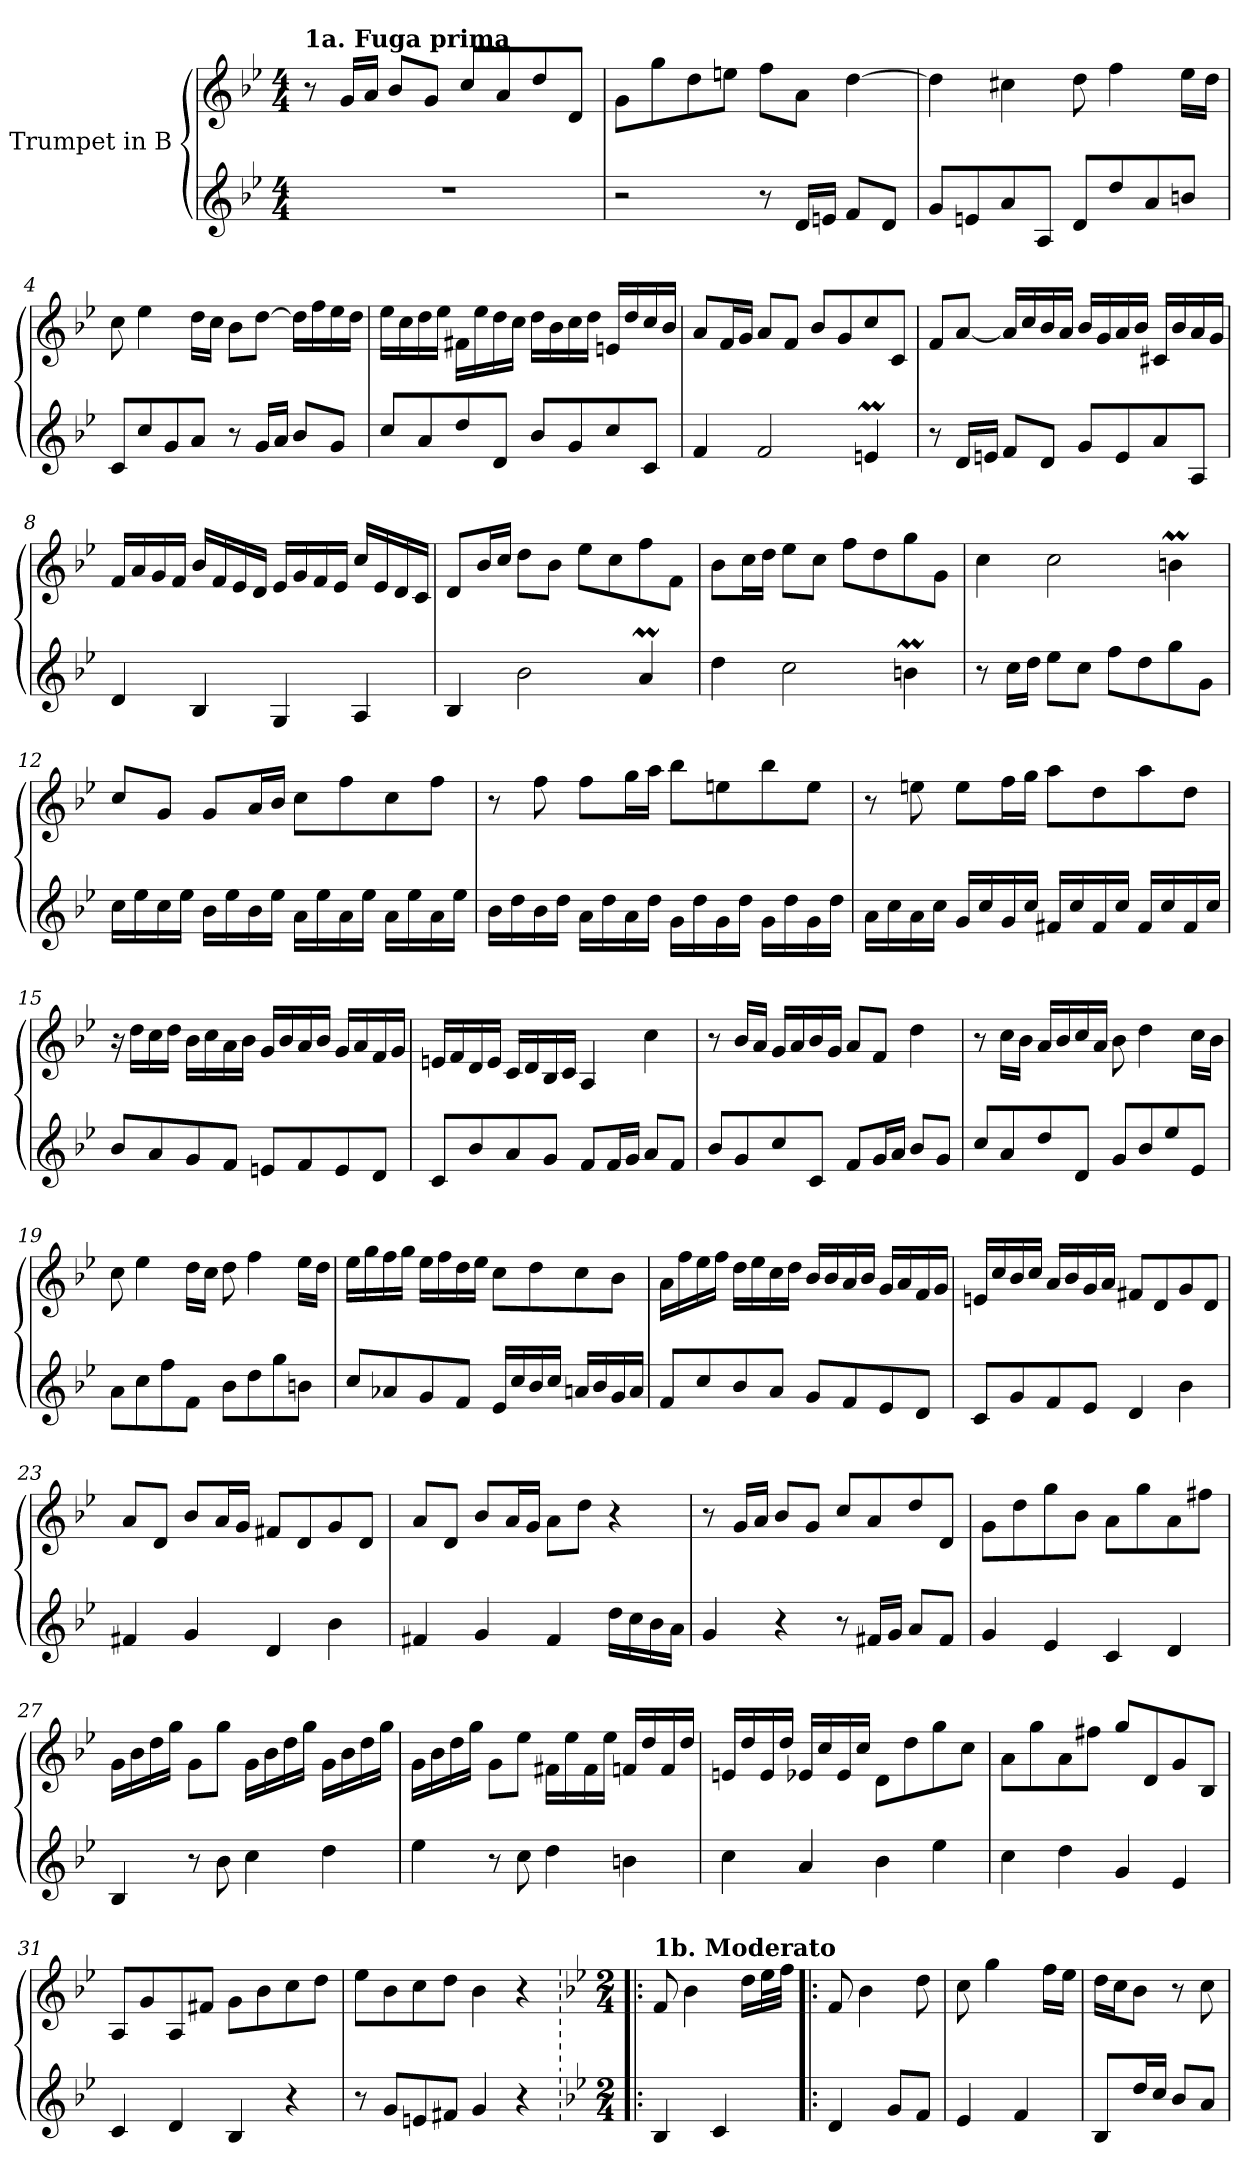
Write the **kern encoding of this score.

**kern	**kern
*part2	*part1
*staff2	*staff1
*I"Trumpet in Bb 2	*I"Trumpet in Bb 1
*clefG2	*clefG2
*ITrd1c2	*ITrd1c2
*k[b-e-a-d-]	*k[b-e-a-d-]
*A-:	*A-:
*M4/4	*M4/4
*MM90	*MM90
=1	=1
!	!LO:TX:a:B:t=1a. Fuga prima
1r	8r
.	16f/LL
.	16g/JJ
.	8a-/L
.	8f/J
.	8b-/L
.	8g/
.	8cc/
.	8c/J
=2	=2
2r	8f\L
.	8ff\
.	8cc\
.	8ddn\J
8r	8ee-\L
16c/LL	8g\J
16dn/JJ	.
8e-/L	[4cc\
8c/J	.
=3	=3
8f/L	4cc\]
8dn/	.
8g/	4bn\
8G/J	.
8c/L	8cc\
8cc/	4ee-\
8g/	.
8an/J	16dd-\LL
.	16cc\JJ
!!LO:LB:g=z
=4	=4
8B-/L	8b-\
8b-/	4dd-\
8f/	.
8g/J	16cc\LL
.	16b-\JJ
8r	8a-\L
16f/LL	[8cc\J
16g/JJ	.
8a-/L	16cc\LL]
.	16ee-\
8f/J	16dd-\
.	16cc\JJ
=5	=5
8b-/L	16dd-\LL
.	16b-\
8g/	16cc\
.	16dd-\JJ
8cc/	16en\LL
.	16dd-\
8c/J	16cc\
.	16b-\JJ
8a-/L	16cc\LL
.	16a-\
8f/	16b-\
.	16cc\JJ
8b-/	16dn/LL
.	16cc/
8B-/J	16b-/
.	16a-/JJ
=6	=6
4e-/	8g/L
.	16e-/L
.	16f/JJ
2e-/	8g/L
.	8e-/J
.	8a-/L
.	8f/
4dnm/	8b-/
.	8B-/J
!!LO:LB:g=z
=7	=7
8r	8e-/L
16c/LL	[8g/J
16dn/JJ	.
8e-/L	16g/LL]
.	16b-/
8c/J	16a-/
.	16g/JJ
8f/L	16a-/LL
.	16f/
8d/	16g/
.	16a-/JJ
8g/	16Bn/LL
.	16a-/
8G/J	16g/
.	16f/JJ
=8	=8
4c/	16e-/LL
.	16g/
.	16f/
.	16e-/JJ
4A-/	16a-/LL
.	16e-/
.	16d-/
.	16c/JJ
4F/	16d-/LL
.	16f/
.	16e-/
.	16d-/JJ
4G/	16b-/LL
.	16d-/
.	16c/
.	16B-/JJ
=9	=9
4A-/	8c/L
.	16a-/L
.	16b-/JJ
2a-\	8cc\L
.	8a-\J
.	8dd-\L
.	8b-\
4gm/	8ee-\
.	8e-\J
!!LO:LB:g=z
=10	=10
4cc\	8a-\L
.	16b-\L
.	16cc\JJ
2b-\	8dd-\L
.	8b-\J
.	8ee-\L
.	8cc\
4anm\	8ff\
.	8f\J
=11	=11
8r	4b-\
16b-\LL	.
16cc\JJ	.
8dd-\L	2b-\
8b-\J	.
8ee-\L	.
8cc\	.
8ff\	4anm\
8f\J	.
=12	=12
16b-\LL	8b-/L
16dd-\	.
16b-\	8f/J
16dd-\JJ	.
16a-\LL	8f/L
16dd-\	.
16a-\	16g/L
16dd-\JJ	16a-/JJ
16g\LL	8b-\L
16dd-\	.
16g\	8ee-\
16dd-\JJ	.
16g\LL	8b-\
16dd-\	.
16g\	8ee-\J
16dd-\JJ	.
!!LO:PB:g=z
=13	=13
16a-\LL	8r
16cc\	.
16a-\	8ee-\
16cc\JJ	.
16g\LL	8ee-\L
16cc\	.
16g\	16ff\L
16cc\JJ	16gg\JJ
16f\LL	8aa-\L
16cc\	.
16f\	8ddn\
16cc\JJ	.
16f\LL	8aa-\
16cc\	.
16f\	8dd\J
16cc\JJ	.
=14	=14
16g\LL	8r
16b-\	.
16g\	8ddn\
16b-\JJ	.
16f/LL	8dd\L
16b-/	.
16f/	16ee-\L
16b-/JJ	16ff\JJ
16en/LL	8gg\L
16b-/	.
16e/	8cc\
16b-/JJ	.
16e/LL	8gg\
16b-/	.
16e/	8cc\J
16b-/JJ	.
!!LO:LB:g=z
=15	=15
8a-/L	16r
.	16cc\LL
8g/	16b-\
.	16cc\JJ
8f/	16a-\LL
.	16b-\
8e-/J	16g\
.	16a-\JJ
8dn/L	16f/LL
.	16a-/
8e-/	16g/
.	16a-/JJ
8d/	16f/LL
.	16g/
8c/J	16e-/
.	16f/JJ
=16	=16
8B-/L	16dn/LL
.	16e-/
8a-/	16c/
.	16d/JJ
8g/	16B-/LL
.	16c/
8f/J	16A-/
.	16B-/JJ
8e-/L	4G/
16e-/L	.
16f/JJ	.
8g/L	4b-\
8e-/J	.
=17	=17
8a-/L	8r
8f/	16a-/LL
.	16g/JJ
8b-/	16f/LL
.	16g/
8B-/J	16a-/
.	16f/JJ
8e-/L	8g/L
16f/L	8e-/J
16g/JJ	.
8a-/L	4cc\
8f/J	.
!!LO:LB:g=z
=18	=18
8b-/L	8r
8g/	16b-\LL
.	16a-\JJ
8cc/	16g/LL
.	16a-/
8c/J	16b-/
.	16g/JJ
8f/L	8a-\
8a-/	4cc\
8dd-/	.
8d-/J	16b-\LL
.	16a-\JJ
=19	=19
8g\L	8b-\
8b-\	4dd-\
8ee-\	.
8e-\J	16cc\LL
.	16b-\JJ
8a-\L	8cc\
8cc\	4ee-\
8ff\	.
8an\J	16dd-\LL
.	16cc\JJ
=20	=20
8b-/L	16dd-\LL
.	16ff\
8g-X/	16ee-\
.	16ff\JJ
8f/	16dd-\LL
.	16ee-\
8e-/J	16cc\
.	16dd-\JJ
16d-/LL	8b-\L
16b-/	.
16a-/	8cc\
16b-/JJ	.
16gn/LL	8b-\
16a-/	.
16f/	8a-\J
16g/JJ	.
!!LO:LB:g=z
=21	=21
8e-/L	16g\LL
.	16ee-\
8b-/	16dd-\
.	16ee-\JJ
8a-/	16cc\LL
.	16dd-\
8g/J	16b-\
.	16cc\JJ
8f/L	16a-/LL
.	16a-/
8e-/	16g/
.	16a-/JJ
8d-/	16f/LL
.	16g/
8c/J	16e-/
.	16f/JJ
=22	=22
8B-/L	16dn/LL
.	16b-/
8f/	16a-/
.	16b-/JJ
8e-/	16g/LL
.	16a-/
8d-/J	16f/
.	16g/JJ
4c/	8en/L
.	8c/
4a-\	8f/
.	8c/J
=23	=23
4en/	8g/L
.	8c/J
4f/	8a-/L
.	16g/L
.	16f/JJ
4c/	8en/L
.	8c/
4a-\	8f/
.	8c/J
!!LO:LB:g=z
=24	=24
4en/	8g/L
.	8c/J
4f/	8a-/L
.	16g/L
.	16f/JJ
4e/	8g\L
.	8cc\J
16cc\LL	4r
16b-\	.
16a-\	.
16g\JJ	.
=25	=25
4f/	8r
.	16f/LL
.	16g/JJ
4r	8a-/L
.	8f/J
8r	8b-/L
16en/LL	8g/
16f/JJ	.
8g/L	8cc/
8e/J	8c/J
=26	=26
4f/	8f\L
.	8cc\
4d-/	8ff\
.	8a-\J
4B-/	8g\L
.	8ff\
4c/	8g\
.	8een\J
!!LO:PB:g=z
=27	=27
4A-/	16f\LL
.	16a-\
.	16cc\
.	16ff\JJ
8r	8f\L
8a-\	8ff\J
4b-\	16f\LL
.	16a-\
.	16cc\
.	16ff\JJ
4cc\	16f\LL
.	16a-\
.	16cc\
.	16ff\JJ
=28	=28
4dd-\	16f\LL
.	16a-\
.	16cc\
.	16ff\JJ
8r	8f\L
8b-\	8dd-\J
4cc\	16en\LL
.	16dd-\
.	16e\
.	16dd-\JJ
4an\	16e-X/LL
.	16cc/
.	16e-/
.	16cc/JJ
=29	=29
4b-\	16dn/LL
.	16cc/
.	16d/
.	16cc/JJ
4g/	16d-X/LL
.	16b-/
.	16d-/
.	16b-/JJ
4a-\	8c\L
.	8cc\
4dd-\	8ff\
.	8b-\J
!!LO:LB:g=z
=30	=30
4b-\	8g\L
.	8ff\
4cc\	8g\
.	8een\J
4f/	8ff/L
.	8c/
4d-/	8f/
.	8A-/J
=31	=31
4B-/	8G/L
.	8f/
4c/	8G/
.	8en/J
4A-/	8f\L
.	8a-\
4r	8b-\
.	8cc\J
=32	=32
8r	8dd-\L
8f/L	8a-\
8dn/	8b-\
8en/J	8cc\J
4f/	4a-\
4r	4r
=33|!:	=33|!:
*k[b-e-a-d-]	*k[b-e-a-d-]
*A-:	*A-:
*M2/4	*M2/4
!	!LO:TX:a:B:t=1b. Moderato
4A-/	8e-/
.	4a-\
4B-/	.
.	16cc\LL
.	32dd-\L
.	32ee-\JJJ
!!LO:LB:g=z
=34	=34
4c/	8e-/
.	4a-\
8f/L	.
8e-/J	8cc\
=35	=35
4d-/	8b-\
.	4ff\
4e-/	.
.	16ee-\LL
.	16dd-\JJ
=36	=36
8A-/L	16cc\LL
.	16b-\J
16cc/L	8a-\J
16b-/JJ	.
8a-/L	8r
8g/J	8b-\
=	=
*-	*-
